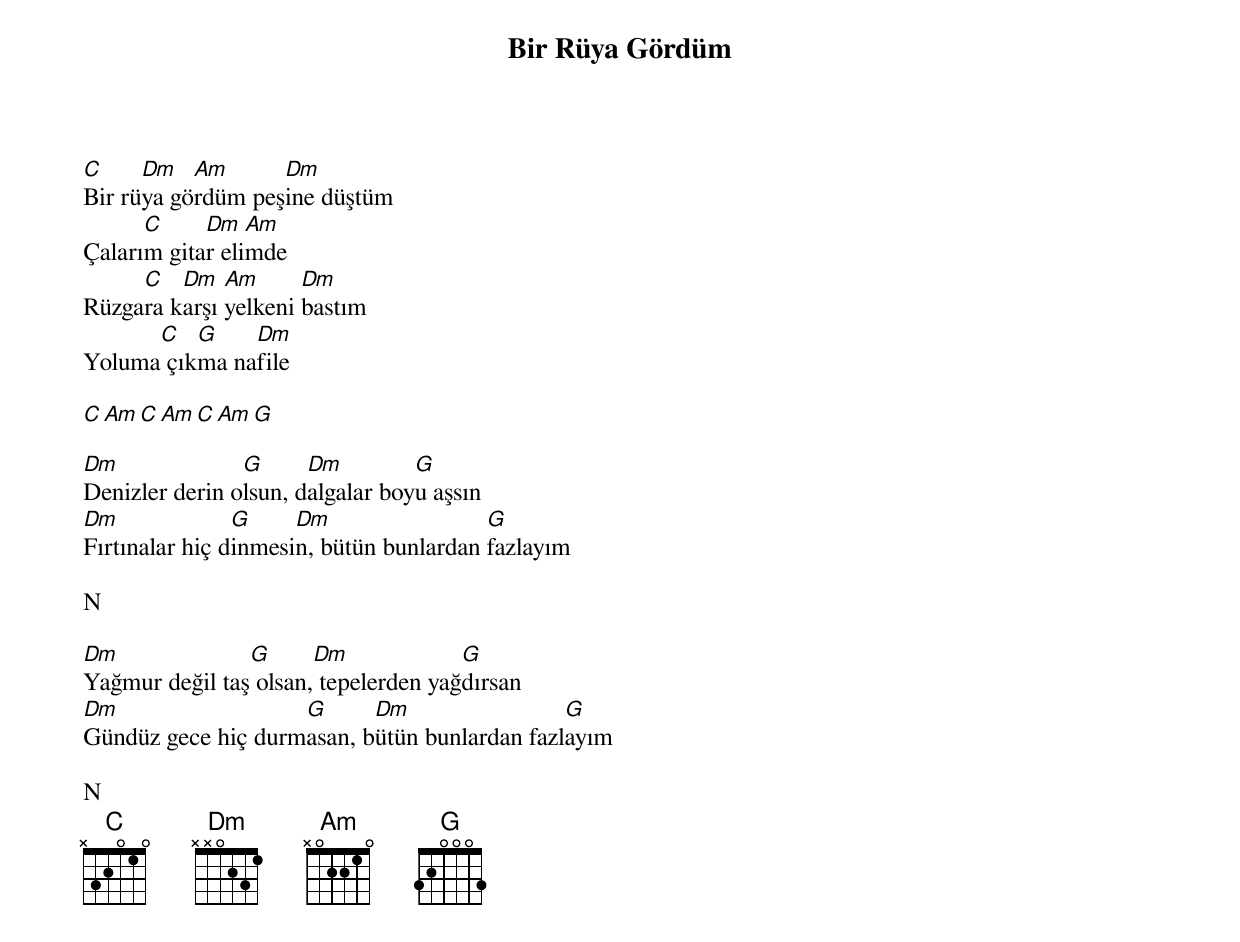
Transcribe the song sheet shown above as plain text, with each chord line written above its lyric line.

{title: Bir Rüya Gördüm}
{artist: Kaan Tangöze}

C     Dm   Am      Dm
Bir rüya gördüm peşine düştüm
      C     Dm   Am
Çalarım gitar elimde
     C   Dm   Am      Dm
Rüzgara karşı yelkeni bastım
      C   G    Dm
Yoluma çıkma nafile

C  Am  C  Am  C  Am  G

Dm              G      Dm         G
Denizler derin olsun, dalgalar boyu aşsın
Dm              G     Dm                 G
Fırtınalar hiç dinmesin, bütün bunlardan fazlayım

N

Dm              G      Dm             G
Yağmur değil taş olsan, tepelerden yağdırsan
Dm                  G      Dm                 G
Gündüz gece hiç durmasan, bütün bunlardan fazlayım

N
